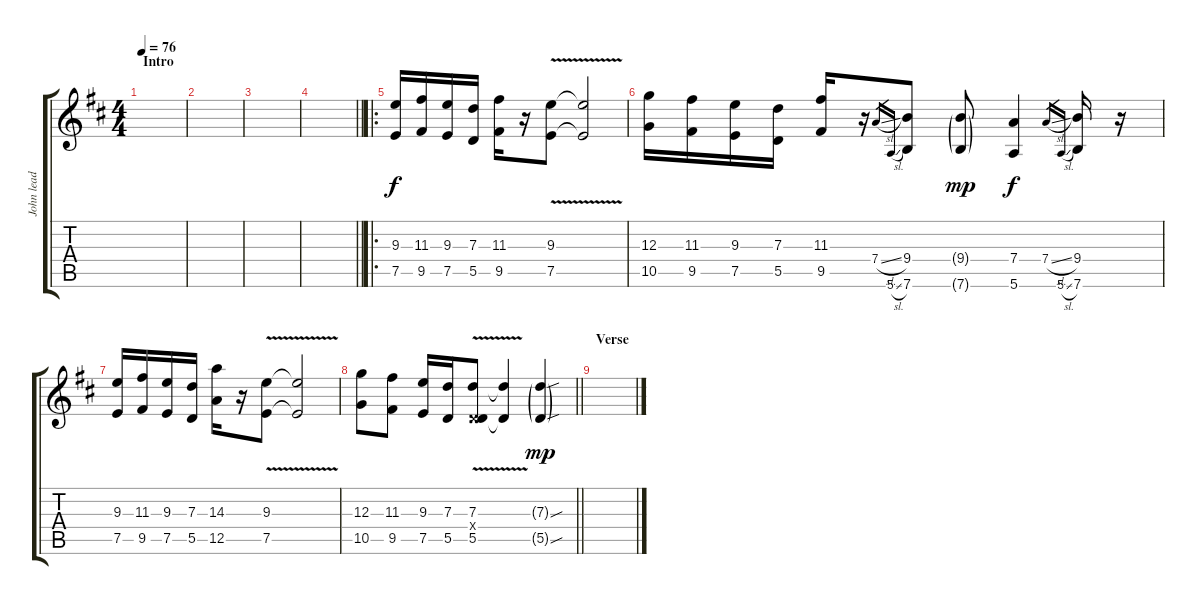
\track ("John lead" "John lead") {instrument electricguitarclean}
\staff {score tabs}
\tuning (E4 B3 G3 D3 A2 E2) {hide}
\ts (4 4)
\section ("" "Intro")
\tempo 76
\clef g2
\ks d
|
|
|
\barLineRight lightlight
|
\ro
(9.3 7.5).16 (11.3 9.5).16 (9.3 7.5).16 (7.3 5.5).16 (11.3 9.5).16 r.16 (9.3 7.5{v}).8 (9.3{t} 7.5{t}).2 |
(12.3 10.5).16 (11.3 9.5).16 (9.3 7.5).16 (7.3 5.5).16 (11.3 9.5).16 r.16 7.4{sl}.16{gr} 5.6{sl}.16{gr} (9.4 7.6).8 (9.4{g} 7.6{g}).8{dy mp} (7.4 5.6).4{dy f} 7.4{sl}.16{gr} 5.6{sl}.16{gr} (9.4 7.6).16 r.16 |
(9.3 7.5).16 (11.3 9.5).16 (9.3 7.5).16 (7.3 5.5).16 (14.3 12.5).16 r.16 (9.3 7.5{v}).8 (9.3{t} 7.5{t}).2 |
\barLineRight lightlight
(12.3 10.5).8 (11.3 9.5).8 (9.3 7.5).16 (7.3 5.5).16 (7.3{v} 0.4{x} 5.5{v}).8 (7.3{t} 5.5{t}).4 (7.3{sou g} 5.5{sou g}).4{dy mp} |
\section ("" "Verse")
